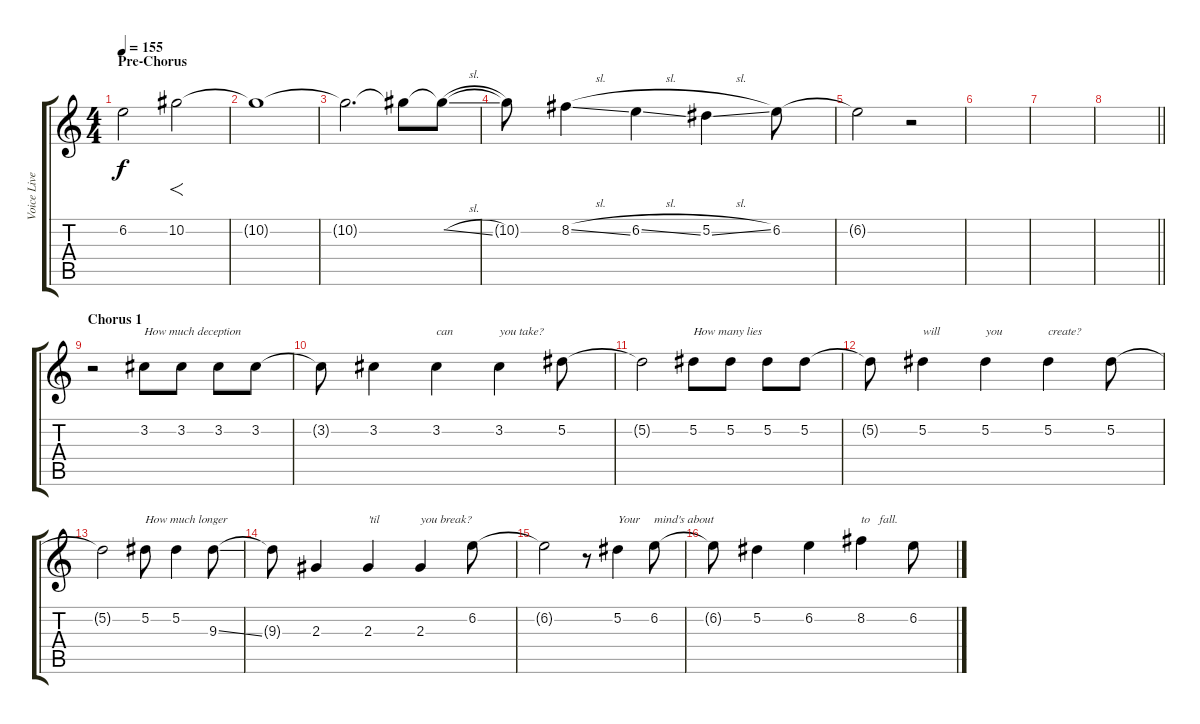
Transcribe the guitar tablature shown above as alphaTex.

\track ("Voice Live (-1/2 step version) ??" "Voice Live") {instrument acousticguitarsteel}
\staff {score tabs}
\tuning (Eb4 Bb3 Gb3 Db3 Ab2 Eb2) {hide}
\ts (4 4)
\section ("" "Pre-Chorus")
\tempo 155
\clef g2
\ks c
6.2{t}.2{dy f} 10.2.2{f} |
10.2{t}.1 |
10.2{t}.2{d} 10.2{t}.8 10.2{sl t}.8 |
10.2{t}.8 8.2{sl}.4 6.2{sl}.4 5.2{sl}.4 6.2.8 |
6.2{t}.2 r.2 |
|
|
\barLineRight lightlight
|
\section ("" "Chorus 1")
r.2 3.2.8{txt "How much deception"} 3.2.8 3.2.8 3.2.8 |
3.2{t}.8 3.2.4 3.2.4{txt "can"} 3.2.4{txt "you take?"} 5.2.8 |
5.2{t}.2 5.2.8{txt "How many lies"} 5.2.8 5.2.8 5.2.8 |
5.2{t}.8 5.2.4{txt "will"} 5.2.4{txt "you"} 5.2.4{txt "create?"} 5.2.8 |
5.2{t}.2 5.2.8{txt "How much longer"} 5.2.4 9.3{ss}.8 |
9.3{t}.8 2.3.4 2.3.4{txt "'til"} 2.3.4{txt "you break?"} 6.2.8 |
6.2{t}.2 r.8 5.2.4{txt "Your"} 6.2.8{txt "mind's about"} |
6.2{t}.8 5.2.4 6.2.4 8.2.4{txt "to   fall."} 6.2{sl}.8
